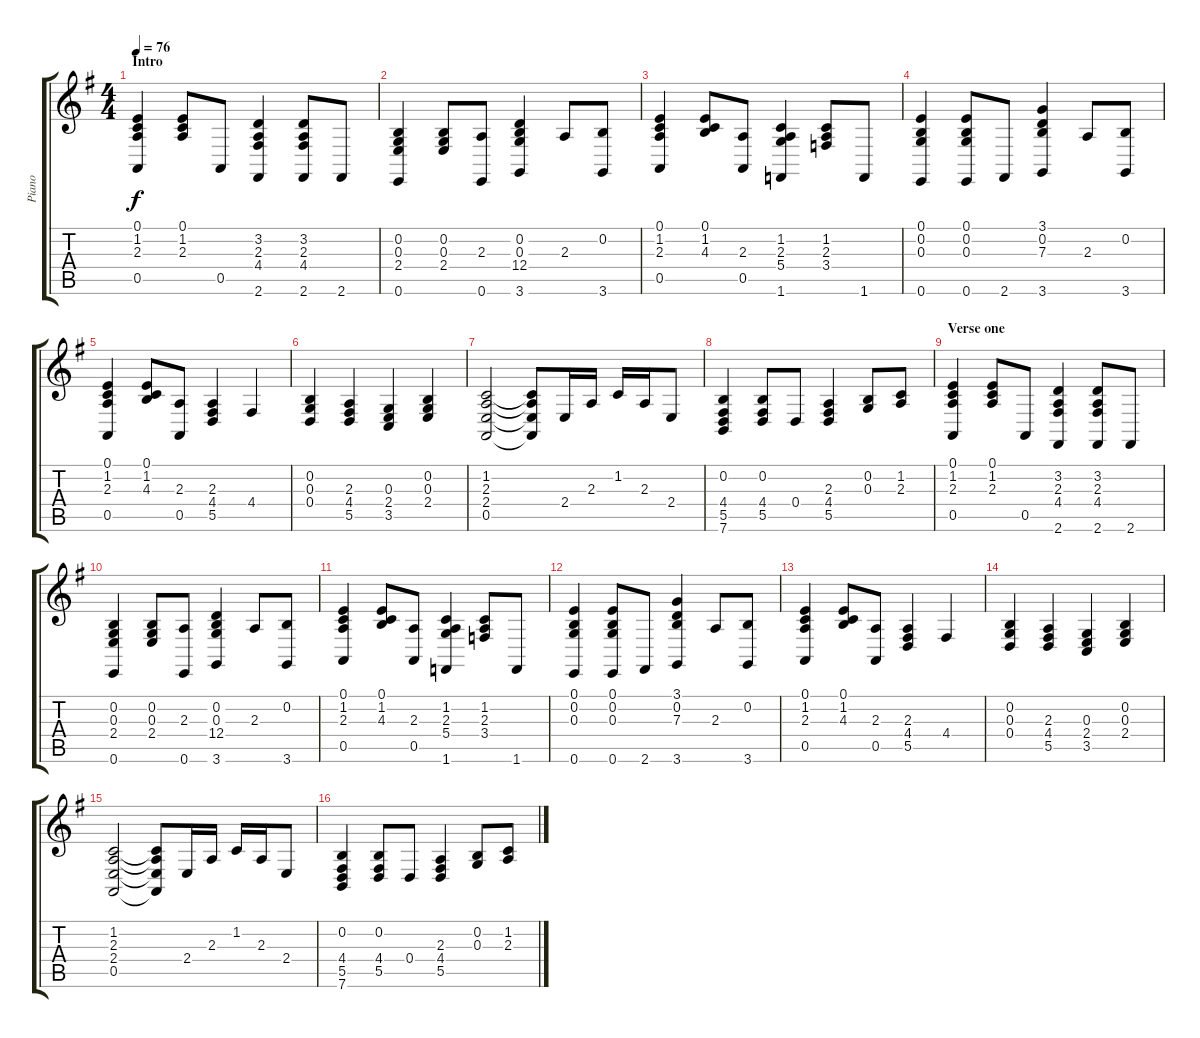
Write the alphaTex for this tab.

\track ("Piano" "Piano") {instrument acousticgrandpiano}
\staff {score tabs}
\tuning (E4 B3 G3 D3 A2 E2) {hide}
\ts (4 4)
\section ("" "Intro")
\tempo 76
\clef g2
\ks g
(0.1 1.2 2.3 0.5).4{dy f instrument acousticgrandpiano} (0.1 1.2 2.3).8 0.5.8 (3.2 2.3 4.4 2.6).4 (3.2 2.3 4.4 2.6).8 2.6.8 |
(0.2 0.3 2.4 0.6).4 (0.2 0.3 2.4).8 (2.3 0.6).8 (0.2 0.3 12.4 3.6).4 2.3.8 (0.2 3.6).8 |
(0.1 1.2 2.3 0.5).4 (0.1 1.2 4.3).8 (2.3 0.5).8 (1.2 2.3 5.4 1.6).4 (1.2 2.3 3.4).8 1.6.8 |
(0.1 0.2 0.3 0.6).4 (0.1 0.2 0.3 0.6).8 2.6.8 (3.1 0.2 7.3 3.6).4 2.3.8 (0.2 3.6).8 |
(0.1 1.2 2.3 0.5).4 (0.1 1.2 4.3).8 (2.3 0.5).8 (2.3 4.4 5.5).4 4.4.4 |
(0.2 0.3 0.4).4 (2.3 4.4 5.5).4 (0.3 2.4 3.5).4 (0.2 0.3 2.4).4 |
(1.2 2.3 2.4 0.5).2 (1.2{t} 2.3{t} 2.4{t} 0.5{t}).8 2.4.16 2.3.16 1.2.16 2.3.16 2.4.8 |
(0.2 4.4 5.5 7.6).4 (0.2 4.4 5.5).8 0.4.8 (2.3 4.4 5.5).4 (0.2 0.3).8 (1.2 2.3).8 |
\section ("" "Verse one")
(0.1 1.2 2.3 0.5).4 (0.1 1.2 2.3).8 0.5.8 (3.2 2.3 4.4 2.6).4 (3.2 2.3 4.4 2.6).8 2.6.8 |
(0.2 0.3 2.4 0.6).4 (0.2 0.3 2.4).8 (2.3 0.6).8 (0.2 0.3 12.4 3.6).4 2.3.8 (0.2 3.6).8 |
(0.1 1.2 2.3 0.5).4 (0.1 1.2 4.3).8 (2.3 0.5).8 (1.2 2.3 5.4 1.6).4 (1.2 2.3 3.4).8 1.6.8 |
(0.1 0.2 0.3 0.6).4 (0.1 0.2 0.3 0.6).8 2.6.8 (3.1 0.2 7.3 3.6).4 2.3.8 (0.2 3.6).8 |
(0.1 1.2 2.3 0.5).4 (0.1 1.2 4.3).8 (2.3 0.5).8 (2.3 4.4 5.5).4 4.4.4 |
(0.2 0.3 0.4).4 (2.3 4.4 5.5).4 (0.3 2.4 3.5).4 (0.2 0.3 2.4).4 |
(1.2 2.3 2.4 0.5).2 (1.2{t} 2.3{t} 2.4{t} 0.5{t}).8 2.4.16 2.3.16 1.2.16 2.3.16 2.4.8 |
(0.2 4.4 5.5 7.6).4 (0.2 4.4 5.5).8 0.4.8 (2.3 4.4 5.5).4 (0.2 0.3).8 (1.2 2.3).8
